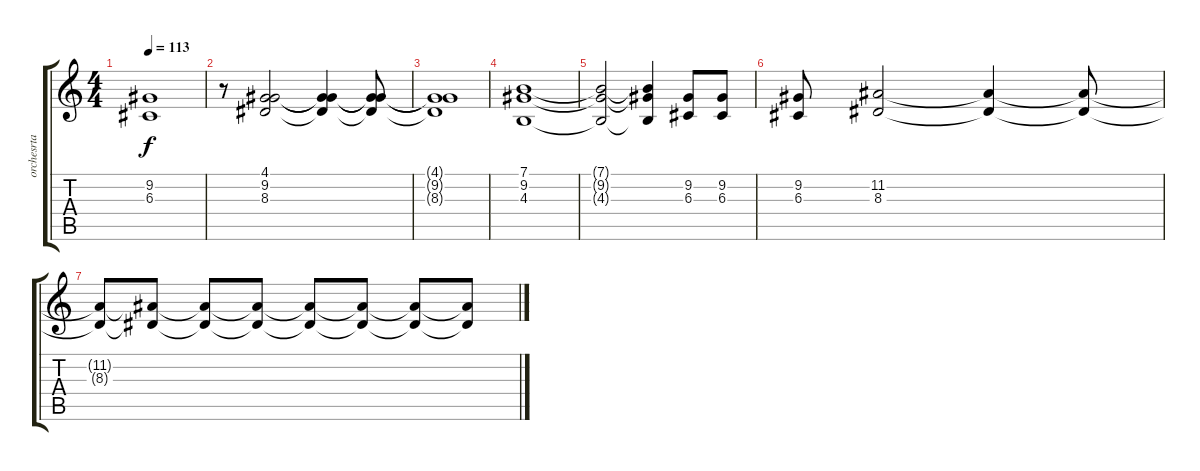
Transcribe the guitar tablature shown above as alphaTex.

\track ("orchesrta" "orchesrta") {instrument choiraahs}
\staff {score tabs}
\tuning (E4 B3 G3 D3 A2 E2) {hide}
\ts (4 4)
\tempo 113
\clef g2
\ks c
(9.2 6.3).1{dy f} |
r.8 (4.1 9.2 8.3).2 (4.1{t} 9.2{t} 8.3{t}).4 (4.1{t} 9.2{t} 8.3{t}).8 |
(4.1{t} 9.2{t} 8.3{t}).1 |
(7.1 9.2 4.3).1 |
(7.1{t} 9.2{t} 4.3{t}).2 (7.1{t} 9.2{t} 4.3{t}).4 (9.2 6.3).8 (9.2 6.3).8 |
(9.2 6.3).8 (11.2 8.3).2 (11.2{t} 8.3{t}).4 (11.2{t} 8.3{t}).8 |
(11.2{t} 8.3{t}).8 (11.2{t} 8.3{t}).8 (11.2{t} 8.3{t}).8 (11.2{t} 8.3{t}).8{volume 7} (11.2{t} 8.3{t}).8{volume 5} (11.2{t} 8.3{t}).8{volume 3} (11.2{t} 8.3{t}).8{volume 1} (11.2{t} 8.3{t}).8{volume 0}
